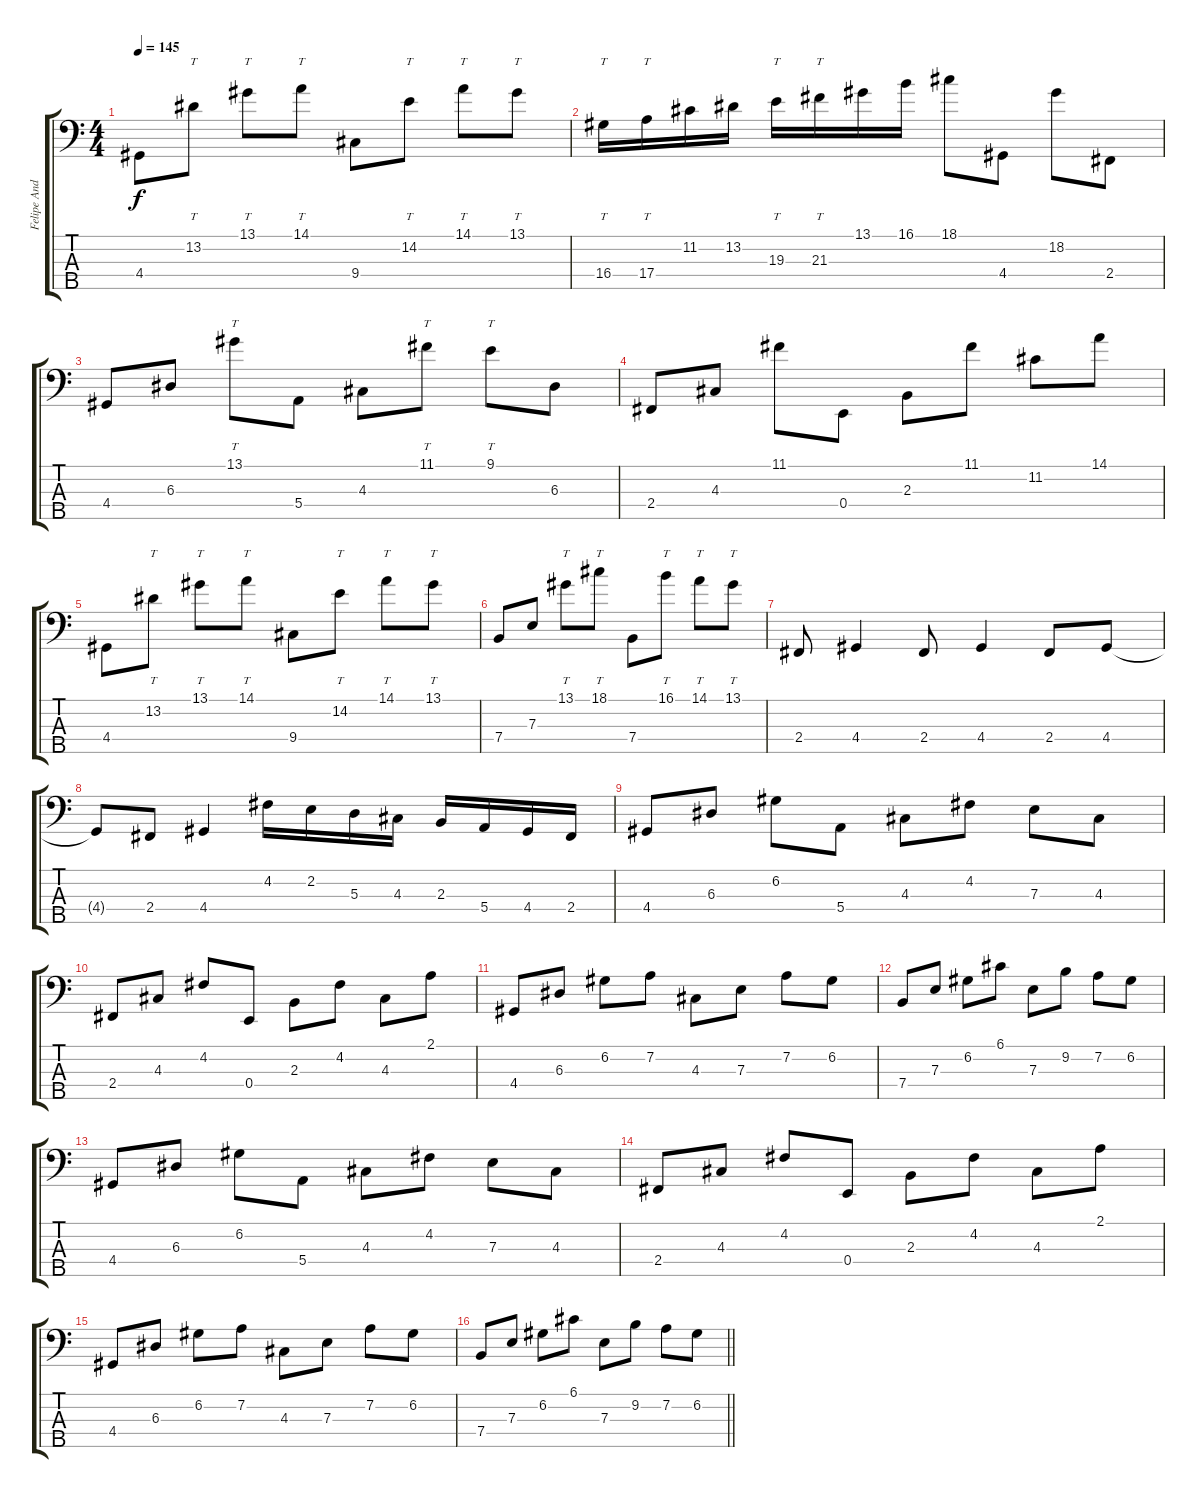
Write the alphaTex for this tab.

\track ("Felipe Andreoli" "Felipe And") {instrument electricbassfinger}
\staff {score tabs}
\tuning (G2 D2 A1 E1 B0) {hide}
\ts (4 4)
\tempo 145
\clef f4
\ks c
4.4.8{dy f} 13.2.8{tt} 13.1.8{tt} 14.1.8{tt} 9.4.8 14.2.8{tt} 14.1.8{tt} 13.1.8{tt} |
16.4.16{tt} 17.4.16{tt} 11.2.16 13.2.16 19.3.16{tt} 21.3.16{tt} 13.1.16 16.1.16 18.1.8 4.4.8 18.2.8 2.4.8 |
4.4.8 6.3.8 13.1.8{tt} 5.4.8 4.3.8 11.1.8{tt} 9.1.8{tt} 6.3.8 |
2.4.8 4.3.8 11.1.8 0.4.8 2.3.8 11.1.8 11.2.8 14.1.8 |
4.4.8 13.2.8{tt} 13.1.8{tt} 14.1.8{tt} 9.4.8 14.2.8{tt} 14.1.8{tt} 13.1.8{tt} |
7.4.8 7.3.8 13.1.8{tt} 18.1.8{tt} 7.4.8 16.1.8{tt} 14.1.8{tt} 13.1.8{tt} |
2.4.8 4.4.4 2.4.8 4.4.4 2.4.8 4.4.8 |
4.4{t}.8 2.4.8 4.4.4 4.2.16 2.2.16 5.3.16 4.3.16 2.3.16 5.4.16 4.4.16 2.4.16 |
4.4.8 6.3.8 6.2.8 5.4.8 4.3.8 4.2.8 7.3.8 4.3.8 |
2.4.8 4.3.8 4.2.8 0.4.8 2.3.8 4.2.8 4.3.8 2.1.8 |
4.4.8 6.3.8 6.2.8 7.2.8 4.3.8 7.3.8 7.2.8 6.2.8 |
7.4.8 7.3.8 6.2.8 6.1.8 7.3.8 9.2.8 7.2.8 6.2.8 |
4.4.8 6.3.8 6.2.8 5.4.8 4.3.8 4.2.8 7.3.8 4.3.8 |
2.4.8 4.3.8 4.2.8 0.4.8 2.3.8 4.2.8 4.3.8 2.1.8 |
4.4.8 6.3.8 6.2.8 7.2.8 4.3.8 7.3.8 7.2.8 6.2.8 |
\barLineRight lightlight
7.4.8 7.3.8 6.2.8 6.1.8 7.3.8 9.2.8 7.2.8 6.2.8
